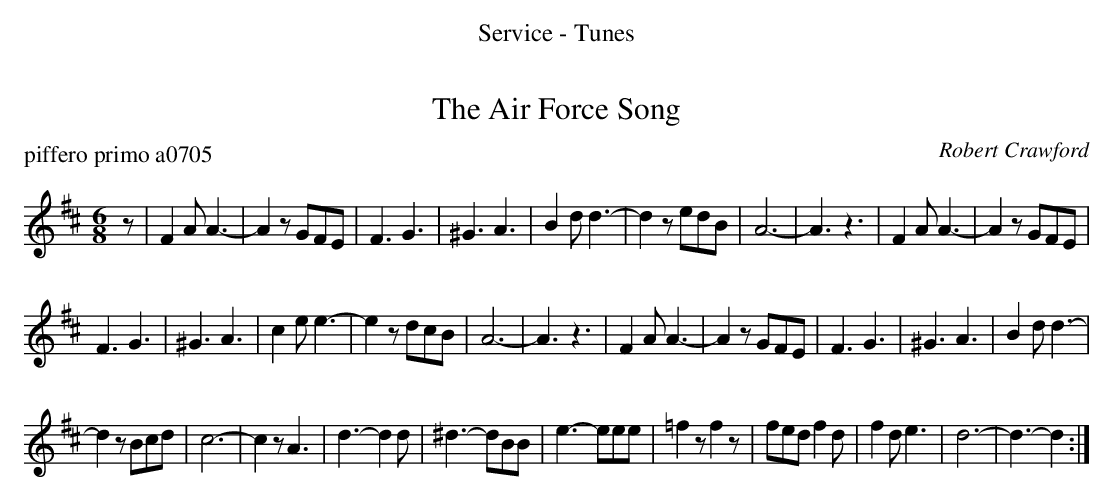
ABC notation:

X:1
T: The Air Force Song
P: piffero primo a0705
O: Robert Crawford
M: 6/8
L: 1/8
K: D
z |\
F2A A3- | A2z GFE | F3 G3 | ^G3 A3 |\
B2d d3- | d2z edB | A6- | A3 z3 |\
F2A A3- | A2z GFE |
F3 G3 | ^G3 A3 |\
c2e e3- | e2z dcB | A6- | A3 z3 |\
F2A A3- | A2z GFE | F3 G3 | ^G3 A3 |\
B2d d3- |
d2z Bcd | c6- | c2z A3 |\
d3- d2d | ^d3- dBB | e3- eee | =f2z f2z |\
fed f2d | f2d e3 | d6- | d3- d2 :|
